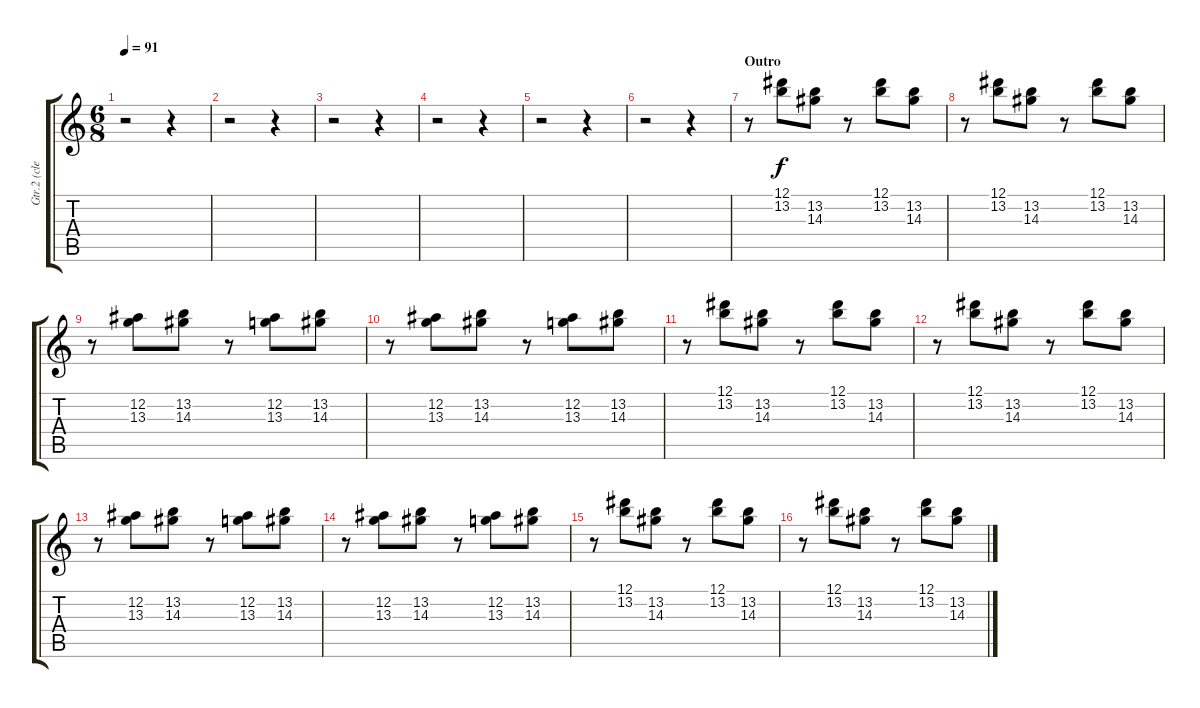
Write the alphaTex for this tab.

\track ("Gtr.2 (clean)" "Gtr.2 (cle") {instrument electricguitarclean}
\staff {score tabs}
\tuning (Eb4 Bb3 Gb3 Db3 Ab2 Eb2) {hide}
\ts (6 8)
\tempo 91
\clef g2
\ks c
r.2{dy f} r.4 |
r.2 r.4 |
r.2 r.4 |
r.2 r.4 |
r.2 r.4 |
r.2 r.4 |
\section ("" "Outro")
r.8 (12.1 13.2).8 (13.2 14.3).8 r.8 (12.1 13.2).8 (13.2 14.3).8 |
r.8 (12.1 13.2).8 (13.2 14.3).8 r.8 (12.1 13.2).8 (13.2 14.3).8 |
r.8 (12.2 13.3).8 (13.2 14.3).8 r.8 (12.2 13.3).8 (13.2 14.3).8 |
r.8 (12.2 13.3).8 (13.2 14.3).8 r.8 (12.2 13.3).8 (13.2 14.3).8 |
r.8 (12.1 13.2).8 (13.2 14.3).8 r.8 (12.1 13.2).8 (13.2 14.3).8 |
r.8 (12.1 13.2).8 (13.2 14.3).8 r.8 (12.1 13.2).8 (13.2 14.3).8 |
r.8 (12.2 13.3).8 (13.2 14.3).8 r.8 (12.2 13.3).8 (13.2 14.3).8 |
r.8 (12.2 13.3).8 (13.2 14.3).8 r.8 (12.2 13.3).8 (13.2 14.3).8 |
r.8 (12.1 13.2).8 (13.2 14.3).8 r.8 (12.1 13.2).8 (13.2 14.3).8 |
r.8 (12.1 13.2).8 (13.2 14.3).8 r.8 (12.1 13.2).8 (13.2 14.3).8
